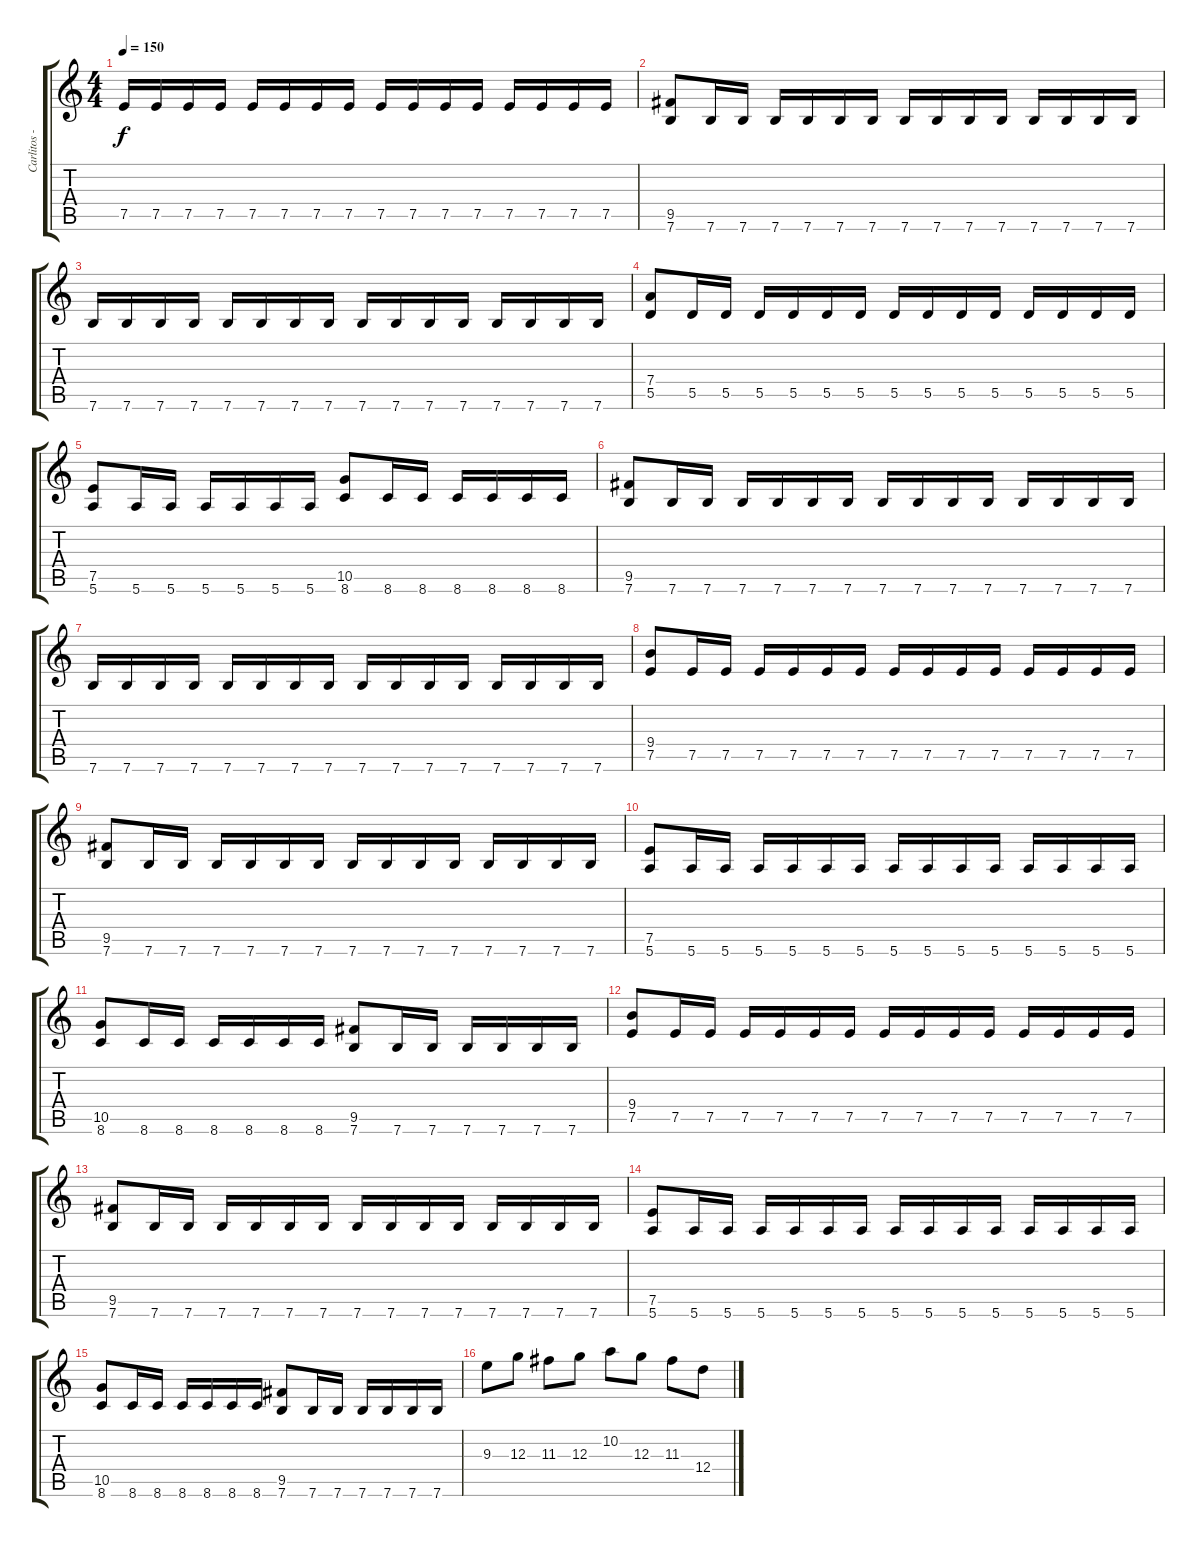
\track ("Carlitos - Primera Guitarra" "Carlitos -") {instrument distortionguitar}
\staff {score tabs}
\tuning (E4 B3 G3 D3 A2 E2) {hide}
\ts (4 4)
\tempo 150
\clef g2
\ks c
7.5.16{dy f} 7.5.16 7.5.16 7.5.16 7.5.16 7.5.16 7.5.16 7.5.16 7.5.16 7.5.16 7.5.16 7.5.16 7.5.16 7.5.16 7.5.16 7.5.16 |
(9.5 7.6).8 7.6.16 7.6.16 7.6.16 7.6.16 7.6.16 7.6.16 7.6.16 7.6.16 7.6.16 7.6.16 7.6.16 7.6.16 7.6.16 7.6.16 |
7.6.16 7.6.16 7.6.16 7.6.16 7.6.16 7.6.16 7.6.16 7.6.16 7.6.16 7.6.16 7.6.16 7.6.16 7.6.16 7.6.16 7.6.16 7.6.16 |
(7.4 5.5).8 5.5.16 5.5.16 5.5.16 5.5.16 5.5.16 5.5.16 5.5.16 5.5.16 5.5.16 5.5.16 5.5.16 5.5.16 5.5.16 5.5.16 |
(7.5 5.6).8 5.6.16 5.6.16 5.6.16 5.6.16 5.6.16 5.6.16 (10.5 8.6).8 8.6.16 8.6.16 8.6.16 8.6.16 8.6.16 8.6.16 |
(9.5 7.6).8 7.6.16 7.6.16 7.6.16 7.6.16 7.6.16 7.6.16 7.6.16 7.6.16 7.6.16 7.6.16 7.6.16 7.6.16 7.6.16 7.6.16 |
7.6.16 7.6.16 7.6.16 7.6.16 7.6.16 7.6.16 7.6.16 7.6.16 7.6.16 7.6.16 7.6.16 7.6.16 7.6.16 7.6.16 7.6.16 7.6.16 |
(9.4 7.5).8 7.5.16 7.5.16 7.5.16 7.5.16 7.5.16 7.5.16 7.5.16 7.5.16 7.5.16 7.5.16 7.5.16 7.5.16 7.5.16 7.5.16 |
(9.5 7.6).8 7.6.16 7.6.16 7.6.16 7.6.16 7.6.16 7.6.16 7.6.16 7.6.16 7.6.16 7.6.16 7.6.16 7.6.16 7.6.16 7.6.16 |
(7.5 5.6).8 5.6.16 5.6.16 5.6.16 5.6.16 5.6.16 5.6.16 5.6.16 5.6.16 5.6.16 5.6.16 5.6.16 5.6.16 5.6.16 5.6.16 |
(10.5 8.6).8 8.6.16 8.6.16 8.6.16 8.6.16 8.6.16 8.6.16 (9.5 7.6).8 7.6.16 7.6.16 7.6.16 7.6.16 7.6.16 7.6.16 |
(9.4 7.5).8 7.5.16 7.5.16 7.5.16 7.5.16 7.5.16 7.5.16 7.5.16 7.5.16 7.5.16 7.5.16 7.5.16 7.5.16 7.5.16 7.5.16 |
(9.5 7.6).8 7.6.16 7.6.16 7.6.16 7.6.16 7.6.16 7.6.16 7.6.16 7.6.16 7.6.16 7.6.16 7.6.16 7.6.16 7.6.16 7.6.16 |
(7.5 5.6).8 5.6.16 5.6.16 5.6.16 5.6.16 5.6.16 5.6.16 5.6.16 5.6.16 5.6.16 5.6.16 5.6.16 5.6.16 5.6.16 5.6.16 |
(10.5 8.6).8 8.6.16 8.6.16 8.6.16 8.6.16 8.6.16 8.6.16 (9.5 7.6).8 7.6.16 7.6.16 7.6.16 7.6.16 7.6.16 7.6.16 |
9.3.8 12.3.8 11.3.8 12.3.8 10.2.8 12.3.8 11.3.8 12.4.8
